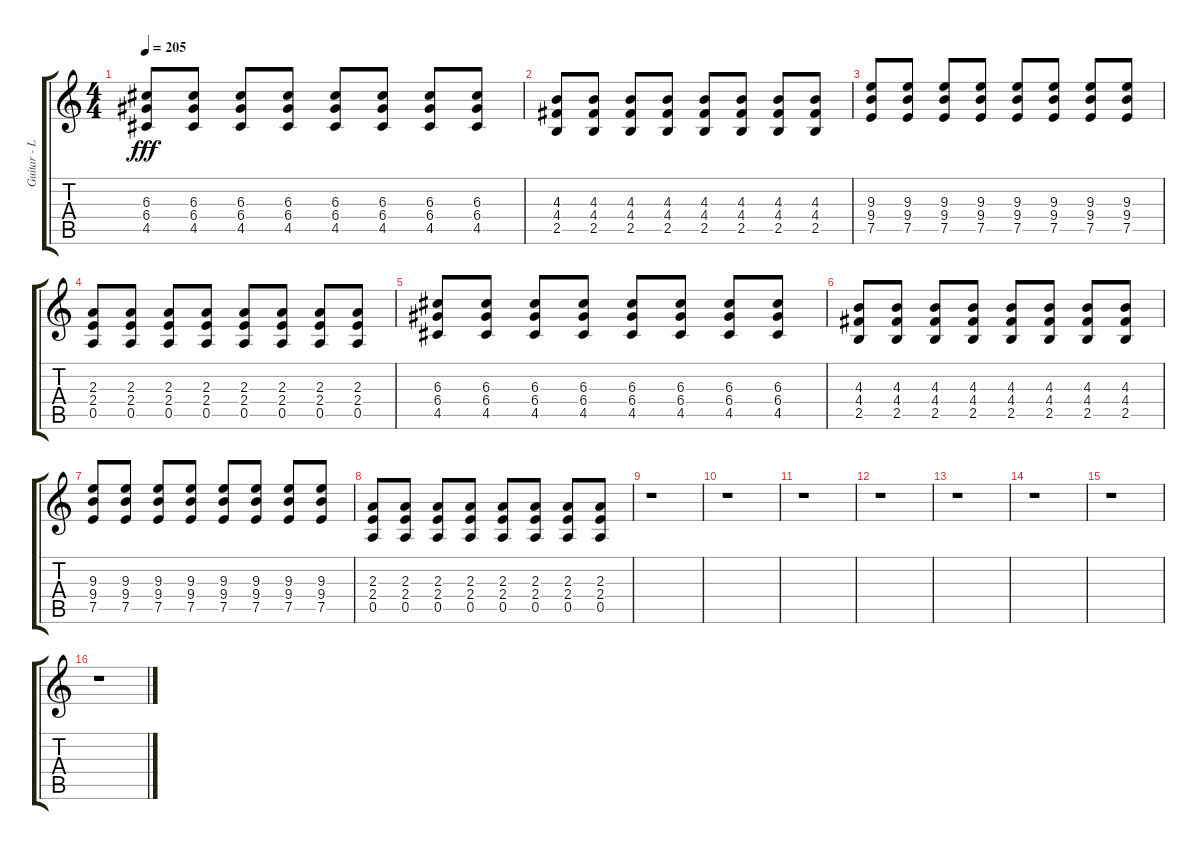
\track ("Guitar - Lead" "Guitar - L") {instrument distortionguitar}
\staff {score tabs}
\tuning (E4 B3 G3 D3 A2 E2) {hide}
\ts (4 4)
\tempo 205
\clef g2
\ks c
(6.3 6.4 4.5).8{dy fff} (6.3 6.4 4.5).8 (6.3 6.4 4.5).8 (6.3 6.4 4.5).8 (6.3 6.4 4.5).8 (6.3 6.4 4.5).8 (6.3 6.4 4.5).8 (6.3 6.4 4.5).8 |
(4.3 4.4 2.5).8 (4.3 4.4 2.5).8 (4.3 4.4 2.5).8 (4.3 4.4 2.5).8 (4.3 4.4 2.5).8 (4.3 4.4 2.5).8 (4.3 4.4 2.5).8 (4.3 4.4 2.5).8 |
(9.3 9.4 7.5).8 (9.3 9.4 7.5).8 (9.3 9.4 7.5).8 (9.3 9.4 7.5).8 (9.3 9.4 7.5).8 (9.3 9.4 7.5).8 (9.3 9.4 7.5).8 (9.3 9.4 7.5).8 |
(2.3 2.4 0.5).8 (2.3 2.4 0.5).8 (2.3 2.4 0.5).8 (2.3 2.4 0.5).8 (2.3 2.4 0.5).8 (2.3 2.4 0.5).8 (2.3 2.4 0.5).8 (2.3 2.4 0.5).8 |
(6.3 6.4 4.5).8 (6.3 6.4 4.5).8 (6.3 6.4 4.5).8 (6.3 6.4 4.5).8 (6.3 6.4 4.5).8 (6.3 6.4 4.5).8 (6.3 6.4 4.5).8 (6.3 6.4 4.5).8 |
(4.3 4.4 2.5).8 (4.3 4.4 2.5).8 (4.3 4.4 2.5).8 (4.3 4.4 2.5).8 (4.3 4.4 2.5).8 (4.3 4.4 2.5).8 (4.3 4.4 2.5).8 (4.3 4.4 2.5).8 |
(9.3 9.4 7.5).8 (9.3 9.4 7.5).8 (9.3 9.4 7.5).8 (9.3 9.4 7.5).8 (9.3 9.4 7.5).8 (9.3 9.4 7.5).8 (9.3 9.4 7.5).8 (9.3 9.4 7.5).8 |
(2.3 2.4 0.5).8 (2.3 2.4 0.5).8 (2.3 2.4 0.5).8 (2.3 2.4 0.5).8 (2.3 2.4 0.5).8 (2.3 2.4 0.5).8 (2.3 2.4 0.5).8 (2.3 2.4 0.5).8 |
r.1 |
r.1 |
r.1 |
r.1 |
r.1 |
r.1 |
r.1 |
r.1
